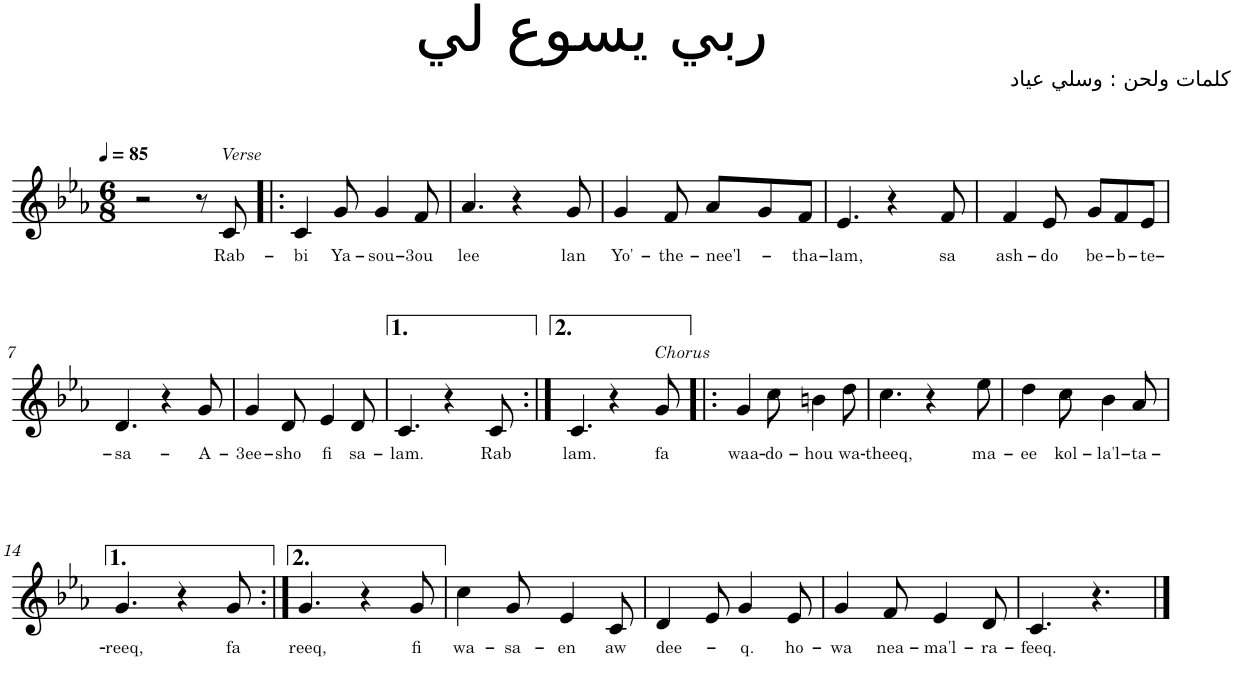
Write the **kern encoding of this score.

**kern	**text
*part1	*part1
*staff1	*staff1
*I"Voice	*
*I'Vo.	*
*clefG2	*
*k[b-e-a-]	*
*M6/8	*
*MM85	*
=1	=1
2r	.
8r	.
!LO:TX:a:i:t=Verse	!
!	!LO:LY:b
8c/	Rab-
=2!|:	=2!|:
!	!LO:LY:b
4c/	-bi
!	!LO:LY:b
8g/	Ya-
!	!LO:LY:b
4g/	-sou-
!	!LO:LY:b
8f/	-3ou
=3	=3
!	!LO:LY:b
4.a-/	lee
4r	.
!	!LO:LY:b
8g/	lan
=4	=4
!	!LO:LY:b
4g/	Yo'-
!	!LO:LY:b
8f/	-the-
!	!LO:LY:b
8a-/L	-nee'l-
8g/	.
!	!LO:LY:b
8f/J	-tha-
=5	=5
!	!LO:LY:b
4.e-/	-lam,
4r	.
!	!LO:LY:b
8f/	sa
=6	=6
!	!LO:LY:b
4f/	ash-
!	!LO:LY:b
8e-/	-do
!	!LO:LY:b
8g/L	be-
!	!LO:LY:b
8f/	-b-
!	!LO:LY:b
8e-/J	-te-
!!LO:LB:g=z
=7	=7
!	!LO:LY:b
4.d/	-sa-
4r	.
!	!LO:LY:b
8g/	A-
=8	=8
!	!LO:LY:b
4g/	-3ee-
!	!LO:LY:b
8d/	-sho
!	!LO:LY:b
4e-/	fi
!	!LO:LY:b
8d/	sa-
=9	=9
!	!LO:LY:b
4.c/	-lam.
4r	.
!	!LO:LY:b
8c/	Rab
=10:|!	=10:|!
!	!LO:LY:b
4.c/	lam.
4r	.
!LO:TX:a:i:t=Chorus	!
!	!LO:LY:b
8g/	fa
=11!|:	=11!|:
!	!LO:LY:b
4g/	waa-
!	!LO:LY:b
8cc\	-do-
!	!LO:LY:b
4bn\	-hou
!	!LO:LY:b
8dd\	wa-
=12	=12
!	!LO:LY:b
4.cc\	-theeq,
4r	.
!	!LO:LY:b
8ee-\	ma-
=13	=13
!	!LO:LY:b
4dd\	-ee
!	!LO:LY:b
8cc\	kol-
!	!LO:LY:b
4b-\	-la'l-
!	!LO:LY:b
8a-/	-ta-
!!LO:LB:g=z
=14	=14
!	!LO:LY:b
4.g/	-reeq,
4r	.
!	!LO:LY:b
8g/	fa
=15:|!	=15:|!
!	!LO:LY:b
4.g/	-reeq,
4r	.
!	!LO:LY:b
8g/	fi
=16	=16
!	!LO:LY:b
4cc\	wa-
!	!LO:LY:b
8g/	-sa-
!	!LO:LY:b
4e-/	-en
!	!LO:LY:b
8c/	aw
=17	=17
!	!LO:LY:b
4d/	dee-
8e-/	.
!	!LO:LY:b
4g/	-q.
!	!LO:LY:b
8e-/	ho-
=18	=18
!	!LO:LY:b
4g/	-wa
!	!LO:LY:b
8f/	nea-
!	!LO:LY:b
4e-/	-ma'l-
!	!LO:LY:b
8d/	-ra-
=19	=19
!	!LO:LY:b
4.c/	-feeq.
4.r	.
==	==
*-	*-
